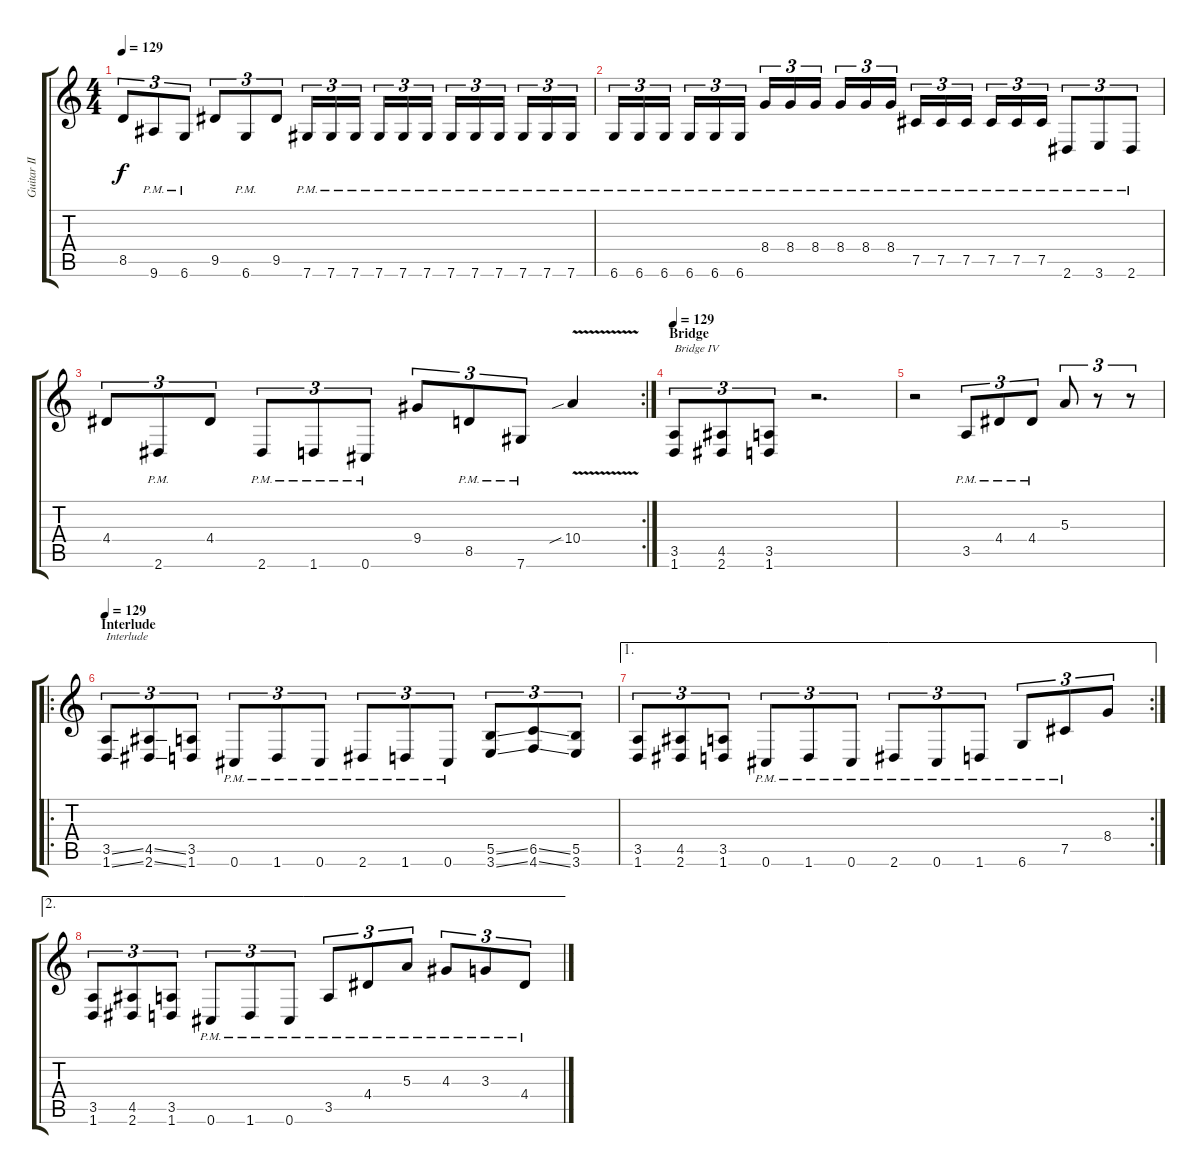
\track ("Guitar II [Guy Marchais]" "Guitar II ") {instrument distortionguitar}
\staff {score tabs}
\tuning (Db4 Ab3 E3 B2 Gb2 Db2) {hide}
\ts (4 4)
\tempo 129
\clef g2
\ks c
8.5.8{tu (3 2) dy f} 9.6{pm}.8{tu (3 2)} 6.6{pm}.8{tu (3 2)} 9.5.8{tu (3 2)} 6.6{pm}.8{tu (3 2)} 9.5.8{tu (3 2)} 7.6{pm}.16{tu (3 2)} 7.6{pm}.16{tu (3 2)} 7.6{pm}.16{tu (3 2)} 7.6{pm}.16{tu (3 2)} 7.6{pm}.16{tu (3 2)} 7.6{pm}.16{tu (3 2)} 7.6{pm}.16{tu (3 2)} 7.6{pm}.16{tu (3 2)} 7.6{pm}.16{tu (3 2)} 7.6{pm}.16{tu (3 2)} 7.6{pm}.16{tu (3 2)} 7.6{pm}.16{tu (3 2)} |
6.6{pm}.16{tu (3 2)} 6.6{pm}.16{tu (3 2)} 6.6{pm}.16{tu (3 2)} 6.6{pm}.16{tu (3 2)} 6.6{pm}.16{tu (3 2)} 6.6{pm}.16{tu (3 2)} 8.4{pm}.16{tu (3 2)} 8.4{pm}.16{tu (3 2)} 8.4{pm}.16{tu (3 2)} 8.4{pm}.16{tu (3 2)} 8.4{pm}.16{tu (3 2)} 8.4{pm}.16{tu (3 2)} 7.5{pm}.16{tu (3 2)} 7.5{pm}.16{tu (3 2)} 7.5{pm}.16{tu (3 2)} 7.5{pm}.16{tu (3 2)} 7.5{pm}.16{tu (3 2)} 7.5{pm}.16{tu (3 2)} 2.6{pm}.8{tu (3 2)} 3.6{pm}.8{tu (3 2)} 2.6{pm}.8{tu (3 2)} |
\rc 2
4.4.8{tu (3 2)} 2.6{pm}.8{tu (3 2)} 4.4.8{tu (3 2)} 2.6{pm}.8{tu (3 2)} 1.6{pm}.8{tu (3 2)} 0.6{pm}.8{tu (3 2)} 9.4.8{tu (3 2)} 8.5{pm}.8{tu (3 2)} 7.6{pm}.8{tu (3 2)} 10.4{v sib}.4 |
\section ("" "Bridge")
\tempo 129
(3.5 1.6).8{tu (3 2) txt "Bridge IV"} (4.5 2.6).8{tu (3 2)} (3.5 1.6).8{tu (3 2)} r.2{d} |
r.2 3.5{pm}.8{tu (3 2)} 4.4{pm}.8{tu (3 2)} 4.4{pm}.8{tu (3 2)} 5.3.8{tu (3 2)} r.8{tu (3 2)} r.8{tu (3 2)} |
\ro
\section ("" "Interlude")
\tempo 129
(3.5{ss} 1.6{ss}).8{tu (3 2) txt "Interlude"} (4.5{ss} 2.6{ss}).8{tu (3 2)} (3.5 1.6).8{tu (3 2)} 0.6{pm}.8{tu (3 2)} 1.6{pm}.8{tu (3 2)} 0.6{pm}.8{tu (3 2)} 2.6{pm}.8{tu (3 2)} 1.6{pm}.8{tu (3 2)} 0.6{pm}.8{tu (3 2)} (5.5{ss} 3.6{ss}).8{tu (3 2)} (6.5{ss} 4.6{ss}).8{tu (3 2)} (5.5 3.6).8{tu (3 2)} |
\ae 1
\rc 2
(3.5 1.6).8{tu (3 2)} (4.5 2.6).8{tu (3 2)} (3.5 1.6).8{tu (3 2)} 0.6{pm}.8{tu (3 2)} 1.6{pm}.8{tu (3 2)} 0.6{pm}.8{tu (3 2)} 2.6{pm}.8{tu (3 2)} 0.6{pm}.8{tu (3 2)} 1.6{pm}.8{tu (3 2)} 6.6{pm}.8{tu (3 2)} 7.5{pm}.8{tu (3 2)} 8.4.8{tu (3 2)} |
\ae 2
(3.5 1.6).8{tu (3 2)} (4.5 2.6).8{tu (3 2)} (3.5 1.6).8{tu (3 2)} 0.6{pm}.8{tu (3 2)} 1.6{pm}.8{tu (3 2)} 0.6{pm}.8{tu (3 2)} 3.5{pm}.8{tu (3 2)} 4.4{pm}.8{tu (3 2)} 5.3{pm}.8{tu (3 2)} 4.3{pm}.8{tu (3 2)} 3.3{pm}.8{tu (3 2)} 4.4{pm}.8{tu (3 2)}
